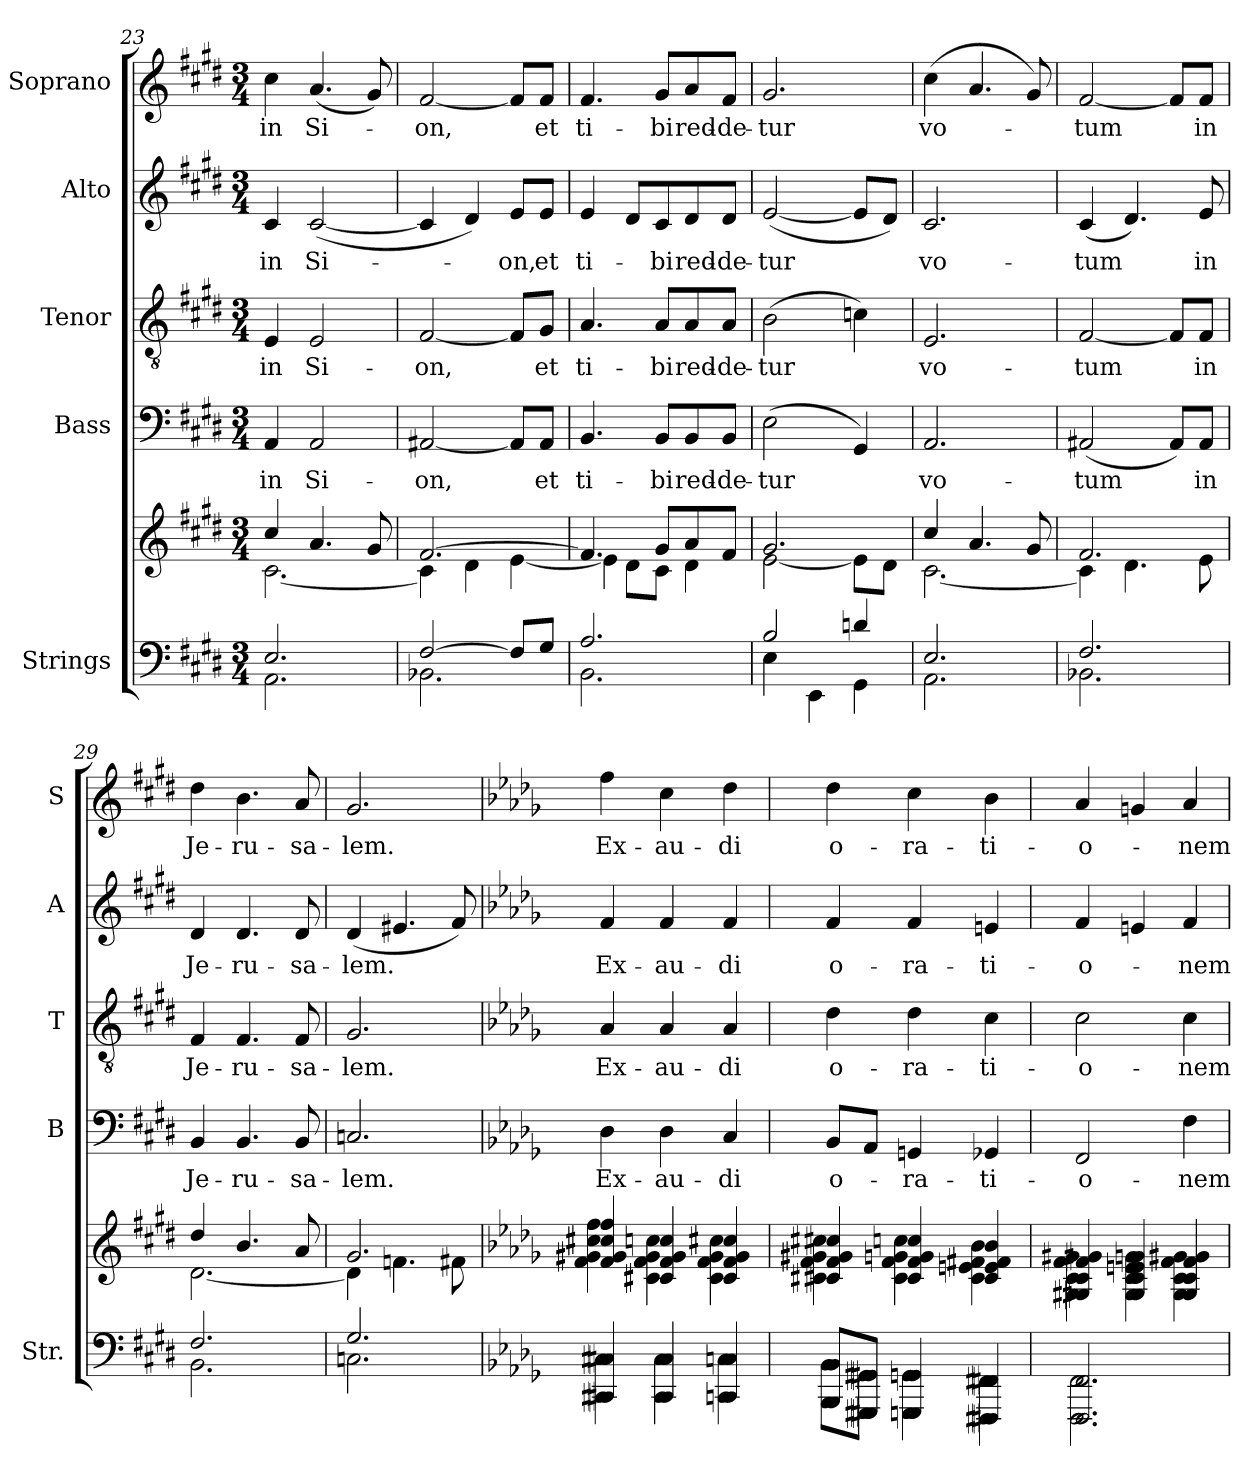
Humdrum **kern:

**kern	**kern	**kern	**text	**kern	**text	**kern	**text	**kern	**text
*part5	*part5	*part4	*part4	*part3	*part3	*part2	*part2	*part1	*part1
*staff6	*staff5	*staff4	*staff4	*staff3	*staff3	*staff2	*staff2	*staff1	*staff1
*I"Strings	*	*I"Bass	*	*I"Tenor	*	*I"Alto	*	*I"Soprano	*
*I'Str.	*	*I'B	*	*I'T	*	*I'A	*	*I'S	*
!!LO:PB:g=z
*clefF4	*clefG2	*clefF4	*	*clefGv2	*	*clefG2	*	*clefG2	*
*k[f#c#g#d#]	*k[f#c#g#d#]	*k[f#c#g#d#]	*	*k[f#c#g#d#]	*	*k[f#c#g#d#]	*	*k[f#c#g#d#]	*
*E:	*E:	*E:	*	*E:	*	*E:	*	*E:	*
*M3/4	*M3/4	*M3/4	*	*M3/4	*	*M3/4	*	*M3/4	*
=23	=23	=23	=23	=23	=23	=23	=23	=23	=23
*^	*^	*	*	*	*	*	*	*	*
!	!	!	!	!	!LO:LY:b	!	!LO:LY:b	!	!LO:LY:b	!	!LO:LY:b
2.E/	2.AA\	4cc#/	[2.c#\	4AA/	in	4E/	in	4c#/	in	4cc#\	in
!	!	!	!	!	!LO:LY:b	!	!LO:LY:b	!	!LO:LY:b	!	!LO:LY:b
.	.	4.a/	.	2AA/	Si-	2E/	Si-	(<[2c#/	Si-	(<4.a/	Si-
.	.	8g#/	.	.	.	.	.	.	.	8g#/)	.
=24	=24	=24	=24	=24	=24	=24	=24	=24	=24	=24	=24
!	!	!	!	!	!LO:LY:b	!	!LO:LY:b	!	!	!	!LO:LY:b
[2F#/	2.BB-X\	[2.f#/	4c#\]	[2AA#X/	-on,	[2F#/	-on,	4c#/]	.	[2f#/	-on,
.	.	.	4d#\	.	.	.	.	4d#/)	.	.	.
!	!	!	!	!	!	!	!	!	!LO:LY:b	!	!
8F#/L]	.	.	[4e\	8AA#/L]	.	8F#/L]	.	8e/L	-on,	8f#/L]	.
!	!	!	!	!	!LO:LY:b	!	!LO:LY:b	!	!LO:LY:b	!	!LO:LY:b
8G#/J	.	.	.	8AA#/J	et	8G#/J	et	8e/J	et	8f#/J	et
=25	=25	=25	=25	=25	=25	=25	=25	=25	=25	=25	=25
!	!	!	!	!	!LO:LY:b	!	!LO:LY:b	!	!LO:LY:b	!	!LO:LY:b
2.A/	2.BB\	4.f#/]	4e\]	4.BB/	ti-	4.A/	ti-	4e/	ti-	4.f#/	ti-
.	.	.	8d#\L	.	.	.	.	8d#/L	.	.	.
!	!	!	!	!	!LO:LY:b	!	!LO:LY:b	!	!LO:LY:b	!	!LO:LY:b
.	.	8g#/L	8c#\J	8BB/L	-bi	8A/L	-bi	8c#/	-bi	8g#/L	-bi
!	!	!	!	!	!LO:LY:b	!	!LO:LY:b	!	!LO:LY:b	!	!LO:LY:b
.	.	8a/	4d#\	8BB/	red-	8A/	red-	8d#/	red-	8a/	red-
!	!	!	!	!	!LO:LY:b	!	!LO:LY:b	!	!LO:LY:b	!	!LO:LY:b
.	.	8f#/J	.	8BB/J	-de-	8A/J	-de-	8d#/J	-de-	8f#/J	-de-
=26	=26	=26	=26	=26	=26	=26	=26	=26	=26	=26	=26
!	!	!	!	!	!LO:LY:b	!	!LO:LY:b	!	!LO:LY:b	!	!LO:LY:b
2B/	4E\	2.g#/	[2e\	(>2E\	-tur	(>2B\	-tur	(<[2e/	-tur	2.g#/	-tur
.	4EE\	.	.	.	.	.	.	.	.	.	.
4dn/	4GG#\	.	8e\L]	4GG#/)	.	4cn\)	.	8e/L]	.	.	.
.	.	.	8d#\J	.	.	.	.	8d#/J)	.	.	.
=27	=27	=27	=27	=27	=27	=27	=27	=27	=27	=27	=27
!	!	!	!	!	!LO:LY:b	!	!LO:LY:b	!	!LO:LY:b	!	!LO:LY:b
2.E/	2.AA\	4cc#/	[2.c#\	2.AA/	vo-	2.E/	vo-	2.c#/	vo-	(<4cc#\	vo-
.	.	4.a/	.	.	.	.	.	.	.	4.a/	.
.	.	8g#/	.	.	.	.	.	.	.	8g#/)	.
!!LO:LB:g=z
=28	=28	=28	=28	=28	=28	=28	=28	=28	=28	=28	=28
!	!	!	!	!	!LO:LY:b	!	!LO:LY:b	!	!LO:LY:b	!	!LO:LY:b
2.F#/	2.BB-X\	2.f#/	4c#\]	(<2AA#X/	-tum	[2F#/	-tum	(<4c#/	-tum	[2f#/	-tum
.	.	.	4.d#\	.	.	.	.	4.d#/)	.	.	.
.	.	.	.	8AA#/L)	.	8F#/L]	.	.	.	8f#/L]	.
!	!	!	!	!	!LO:LY:b	!	!LO:LY:b	!	!LO:LY:b	!	!LO:LY:b
.	.	.	8e\	8AA#/J	in	8F#/J	in	8e/	in	8f#/J	in
=29	=29	=29	=29	=29	=29	=29	=29	=29	=29	=29	=29
!	!	!	!	!	!LO:LY:b	!	!LO:LY:b	!	!LO:LY:b	!	!LO:LY:b
2.F#/	2.BB\	4dd#/	[2.d#\	4BB/	Je-	4F#/	Je-	4d#/	Je-	4dd#\	Je-
!	!	!	!	!	!LO:LY:b	!	!LO:LY:b	!	!LO:LY:b	!	!LO:LY:b
.	.	4.b/	.	4.BB/	-ru-	4.F#/	-ru-	4.d#/	-ru-	4.b\	-ru-
!	!	!	!	!	!LO:LY:b	!	!LO:LY:b	!	!LO:LY:b	!	!LO:LY:b
.	.	8a/	.	8BB/	-sa-	8F#/	-sa-	8d#/	-sa-	8a/	-sa-
=30	=30	=30	=30	=30	=30	=30	=30	=30	=30	=30	=30
!	!	!	!	!	!LO:LY:b	!	!LO:LY:b	!	!LO:LY:b	!	!LO:LY:b
2.G#/	2.Cn\	2.g#/	4d#\]	2.Cn/	-lem.	2.G#/	-lem.	(<4d#/	-lem.	2.g#/	-lem.
.	.	.	4.fn\	.	.	.	.	4.e#X/	.	.	.
.	.	.	8f#X\	.	.	.	.	8f#/)	.	.	.
=31	=31	=31	=31	=31	=31	=31	=31	=31	=31	=31	=31
*k[b-e-a-d-g-]	*	*k[b-e-a-d-g-]	*	*k[b-e-a-d-g-]	*	*k[b-e-a-d-g-]	*	*k[b-e-a-d-g-]	*	*k[b-e-a-d-g-]	*
*D-:	*	*D-:	*	*D-:	*	*D-:	*	*D-:	*	*D-:	*
!	!	!	!	!	!LO:LY:b	!	!LO:LY:b	!	!LO:LY:b	!	!LO:LY:b
4CC#X/ 4C#X/	4CC#\ 4C#\	4f/ 4g#X/ 4cc#X/ 4ff/	4f\ 4g#\ 4cc#\ 4ff\	4D-\	Ex-	4A-/	Ex-	4f/	Ex-	4ff\	Ex-
!	!	!	!	!	!LO:LY:b	!	!LO:LY:b	!	!LO:LY:b	!	!LO:LY:b
4CC#/ 4C#/	4CC#\ 4C#\	4c#X/ 4f/ 4g#/ 4ccn/	4c#\ 4f\ 4g#\ 4cc\	4D-\	-au-	4A-/	-au-	4f/	-au-	4cc\	-au-
!	!	!	!	!	!LO:LY:b	!	!LO:LY:b	!	!LO:LY:b	!	!LO:LY:b
4CCn/ 4Cn/	4CC\ 4C\	4c#/ 4f/ 4g#/ 4cc#X/	4c#\ 4f\ 4g#\ 4cc#\	4C/	-di	4A-/	-di	4f/	-di	4dd-\	-di
!!LO:PB:g=z
=32	=32	=32	=32	=32	=32	=32	=32	=32	=32	=32	=32
!	!	!	!	!	!LO:LY:b	!	!LO:LY:b	!	!LO:LY:b	!	!LO:LY:b
8BBB-/ 8BB-/L	8BBB-\ 8BB-\L	4c#X/ 4f/ 4g#X/ 4cc#X/	4c#\ 4f\ 4g#\ 4cc#\	8BB-/L	o-	4d-\	o-	4f/	o-	4dd-\	o-
8GGG#X/ 8GG#X/J	8GGG#\ 8GG#\J	.	.	8AA-/J	.	.	.	.	.	.	.
!	!	!	!	!	!LO:LY:b	!	!LO:LY:b	!	!LO:LY:b	!	!LO:LY:b
4GGGn/ 4GGn/	4GGG\ 4GG\	4c#/ 4f/ 4gn/ 4ccn/	4c#\ 4f\ 4g\ 4cc\	4GGn/	-ra-	4d-\	-ra-	4f/	-ra-	4cc\	-ra-
!	!	!	!	!	!LO:LY:b	!	!LO:LY:b	!	!LO:LY:b	!	!LO:LY:b
4FFF#X/ 4FF#X/	4FFF#\ 4FF#\	4c#/ 4en/ 4f#X/ 4b-/	4c#\ 4e\ 4f#\ 4b-\	4GG-X/	-ti-	4c\	-ti-	4en/	-ti-	4b-\	-ti-
=33	=33	=33	=33	=33	=33	=33	=33	=33	=33	=33	=33
!	!	!	!	!	!LO:LY:b	!	!LO:LY:b	!	!LO:LY:b	!	!LO:LY:b
2.FFF/ 2.FF/	2.FFF\ 2.FF\	4G#X/ 4c/ 4f/ 4g#X/	4G#\ 4c\ 4f\ 4g#\	2FF/	-o-	2c\	-o-	4f/	-o-	4a-/	-o-
.	.	4G#/ 4c/ 4en/ 4gn/	4G#\ 4c\ 4e\ 4g\	.	.	.	.	4en/	.	4gn/	.
!	!	!	!	!	!LO:LY:b	!	!LO:LY:b	!	!LO:LY:b	!	!LO:LY:b
.	.	4G#/ 4c/ 4f/ 4g#X/	4G#\ 4c\ 4f\ 4g#\	4F\	-nem	4c\	-nem	4f/	-nem	4a-/	-nem
*v	*v	*	*	*	*	*	*	*	*	*	*
*	*v	*v	*	*	*	*	*	*	*	*
=	=	=	=	=	=	=	=	=	=
*-	*-	*-	*-	*-	*-	*-	*-	*-	*-
